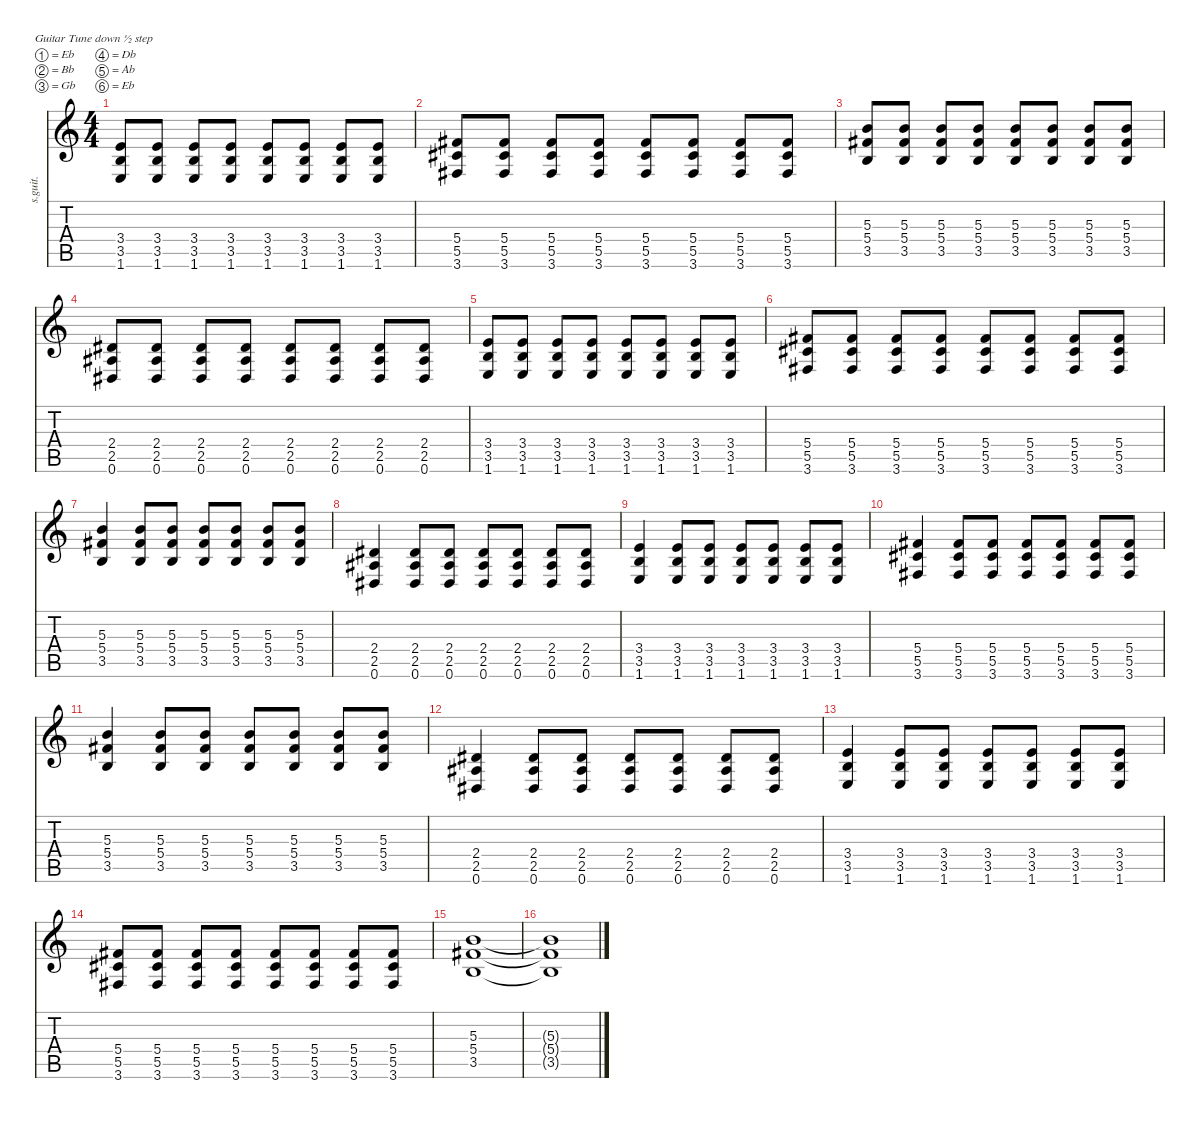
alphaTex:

\defaultSystemsLayout 4
\hideDynamics
\bracketExtendMode nobrackets
\track ("" "s.guit.") {instrument distortionguitar}
\staff {score tabs}
\tuning (Eb4 Bb3 Gb3 Db3 Ab2 Eb2)
\ts (4 4)
\tempo (184 hide)
\clef g2
\ks c
(3.4 3.5 1.6).8{dy f} (3.4 3.5 1.6).8 (3.4 3.5 1.6).8 (3.4 3.5 1.6).8 (3.4 3.5 1.6).8 (3.4 3.5 1.6).8 (3.4 3.5 1.6).8 (3.4 3.5 1.6).8 |
(5.4{acc #} 5.5{acc #} 3.6{acc #}).8 (5.4{acc #} 5.5{acc #} 3.6{acc #}).8 (5.4{acc #} 5.5{acc #} 3.6{acc #}).8 (5.4{acc #} 5.5{acc #} 3.6{acc #}).8 (5.4{acc #} 5.5{acc #} 3.6{acc #}).8 (5.4{acc #} 5.5{acc #} 3.6{acc #}).8 (5.4{acc #} 5.5{acc #} 3.6{acc #}).8 (5.4{acc #} 5.5{acc #} 3.6{acc #}).8 |
(5.3 5.4{acc #} 3.5).8 (5.3 5.4{acc #} 3.5).8 (5.3 5.4{acc #} 3.5).8 (5.3 5.4{acc #} 3.5).8 (5.3 5.4{acc #} 3.5).8 (5.3 5.4{acc #} 3.5).8 (5.3 5.4{acc #} 3.5).8 (5.3 5.4{acc #} 3.5).8 |
(2.4{acc #} 2.5{acc #} 0.6{acc #}).8 (2.4{acc #} 2.5{acc #} 0.6{acc #}).8 (2.4{acc #} 2.5{acc #} 0.6{acc #}).8 (2.4{acc #} 2.5{acc #} 0.6{acc #}).8 (2.4{acc #} 2.5{acc #} 0.6{acc #}).8 (2.4{acc #} 2.5{acc #} 0.6{acc #}).8 (2.4{acc #} 2.5{acc #} 0.6{acc #}).8 (2.4{acc #} 2.5{acc #} 0.6{acc #}).8 |
(3.4 3.5 1.6).8 (3.4 3.5 1.6).8 (3.4 3.5 1.6).8 (3.4 3.5 1.6).8 (3.4 3.5 1.6).8 (3.4 3.5 1.6).8 (3.4 3.5 1.6).8 (3.4 3.5 1.6).8 |
(5.4{acc #} 5.5{acc #} 3.6{acc #}).8 (5.4{acc #} 5.5{acc #} 3.6{acc #}).8 (5.4{acc #} 5.5{acc #} 3.6{acc #}).8 (5.4{acc #} 5.5{acc #} 3.6{acc #}).8 (5.4{acc #} 5.5{acc #} 3.6{acc #}).8 (5.4{acc #} 5.5{acc #} 3.6{acc #}).8 (5.4{acc #} 5.5{acc #} 3.6{acc #}).8 (5.4{acc #} 5.5{acc #} 3.6{acc #}).8 |
(5.3 5.4{acc #} 3.5).4 (5.3 5.4{acc #} 3.5).8 (5.3 5.4{acc #} 3.5).8 (5.3 5.4{acc #} 3.5).8 (5.3 5.4{acc #} 3.5).8 (5.3 5.4{acc #} 3.5).8 (5.3 5.4{acc #} 3.5).8 |
(2.4{acc #} 2.5{acc #} 0.6{acc #}).4 (2.4{acc #} 2.5{acc #} 0.6{acc #}).8 (2.4{acc #} 2.5{acc #} 0.6{acc #}).8 (2.4{acc #} 2.5{acc #} 0.6{acc #}).8 (2.4{acc #} 2.5{acc #} 0.6{acc #}).8 (2.4{acc #} 2.5{acc #} 0.6{acc #}).8 (2.4{acc #} 2.5{acc #} 0.6{acc #}).8 |
(3.4 3.5 1.6).4 (3.4 3.5 1.6).8 (3.4 3.5 1.6).8 (3.4 3.5 1.6).8 (3.4 3.5 1.6).8 (3.4 3.5 1.6).8 (3.4 3.5 1.6).8 |
(5.4{acc #} 5.5{acc #} 3.6{acc #}).4 (5.4{acc #} 5.5{acc #} 3.6{acc #}).8 (5.4{acc #} 5.5{acc #} 3.6{acc #}).8 (5.4{acc #} 5.5{acc #} 3.6{acc #}).8 (5.4{acc #} 5.5{acc #} 3.6{acc #}).8 (5.4{acc #} 5.5{acc #} 3.6{acc #}).8 (5.4{acc #} 5.5{acc #} 3.6{acc #}).8 |
(5.3 5.4{acc #} 3.5).4 (5.3 5.4{acc #} 3.5).8 (5.3 5.4{acc #} 3.5).8 (5.3 5.4{acc #} 3.5).8 (5.3 5.4{acc #} 3.5).8 (5.3 5.4{acc #} 3.5).8 (5.3 5.4{acc #} 3.5).8 |
(2.4{acc #} 2.5{acc #} 0.6{acc #}).4 (2.4{acc #} 2.5{acc #} 0.6{acc #}).8 (2.4{acc #} 2.5{acc #} 0.6{acc #}).8 (2.4{acc #} 2.5{acc #} 0.6{acc #}).8 (2.4{acc #} 2.5{acc #} 0.6{acc #}).8 (2.4{acc #} 2.5{acc #} 0.6{acc #}).8 (2.4{acc #} 2.5{acc #} 0.6{acc #}).8 |
(3.4 3.5 1.6).4 (3.4 3.5 1.6).8 (3.4 3.5 1.6).8 (3.4 3.5 1.6).8 (3.4 3.5 1.6).8 (3.4 3.5 1.6).8 (3.4 3.5 1.6).8 |
(5.4{acc #} 5.5{acc #} 3.6{acc #}).8 (5.4{acc #} 5.5{acc #} 3.6{acc #}).8 (5.4{acc #} 5.5{acc #} 3.6{acc #}).8 (5.4{acc #} 5.5{acc #} 3.6{acc #}).8 (5.4{acc #} 5.5{acc #} 3.6{acc #}).8 (5.4{acc #} 5.5{acc #} 3.6{acc #}).8 (5.4{acc #} 5.5{acc #} 3.6{acc #}).8 (5.4{acc #} 5.5{acc #} 3.6{acc #}).8 |
(5.3 5.4{acc #} 3.5).1 |
(5.3{t} 5.4{t acc #} 3.5{t}).1
